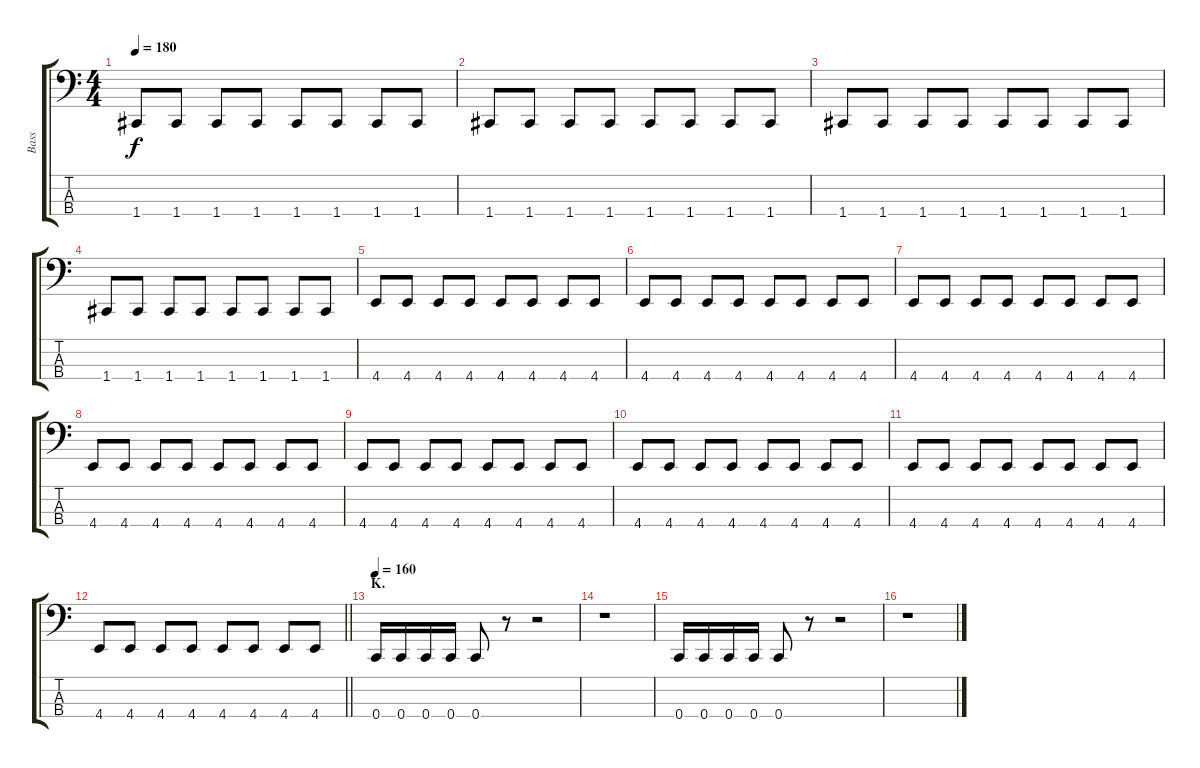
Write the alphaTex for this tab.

\track ("Bass" "Bass") {instrument electricbasspick}
\staff {score tabs}
\tuning (F2 C2 G1 C1) {hide}
\ts (4 4)
\tempo 180
\clef f4
\ks c
1.4.8{dy f} 1.4.8 1.4.8 1.4.8 1.4.8 1.4.8 1.4.8 1.4.8 |
1.4.8 1.4.8 1.4.8 1.4.8 1.4.8 1.4.8 1.4.8 1.4.8 |
1.4.8 1.4.8 1.4.8 1.4.8 1.4.8 1.4.8 1.4.8 1.4.8 |
1.4.8 1.4.8 1.4.8 1.4.8 1.4.8 1.4.8 1.4.8 1.4.8 |
4.4.8 4.4.8 4.4.8 4.4.8 4.4.8 4.4.8 4.4.8 4.4.8 |
4.4.8 4.4.8 4.4.8 4.4.8 4.4.8 4.4.8 4.4.8 4.4.8 |
4.4.8 4.4.8 4.4.8 4.4.8 4.4.8 4.4.8 4.4.8 4.4.8 |
4.4.8 4.4.8 4.4.8 4.4.8 4.4.8 4.4.8 4.4.8 4.4.8 |
4.4.8 4.4.8 4.4.8 4.4.8 4.4.8 4.4.8 4.4.8 4.4.8 |
4.4.8 4.4.8 4.4.8 4.4.8 4.4.8 4.4.8 4.4.8 4.4.8 |
4.4.8 4.4.8 4.4.8 4.4.8 4.4.8 4.4.8 4.4.8 4.4.8 |
\barLineRight lightlight
4.4.8 4.4.8 4.4.8 4.4.8 4.4.8 4.4.8 4.4.8 4.4.8 |
\section ("" "K.")
\tempo 160
0.4.16 0.4.16 0.4.16 0.4.16 0.4.8 r.8 r.2 |
r.1 |
0.4.16 0.4.16 0.4.16 0.4.16 0.4.8 r.8 r.2 |
r.1
